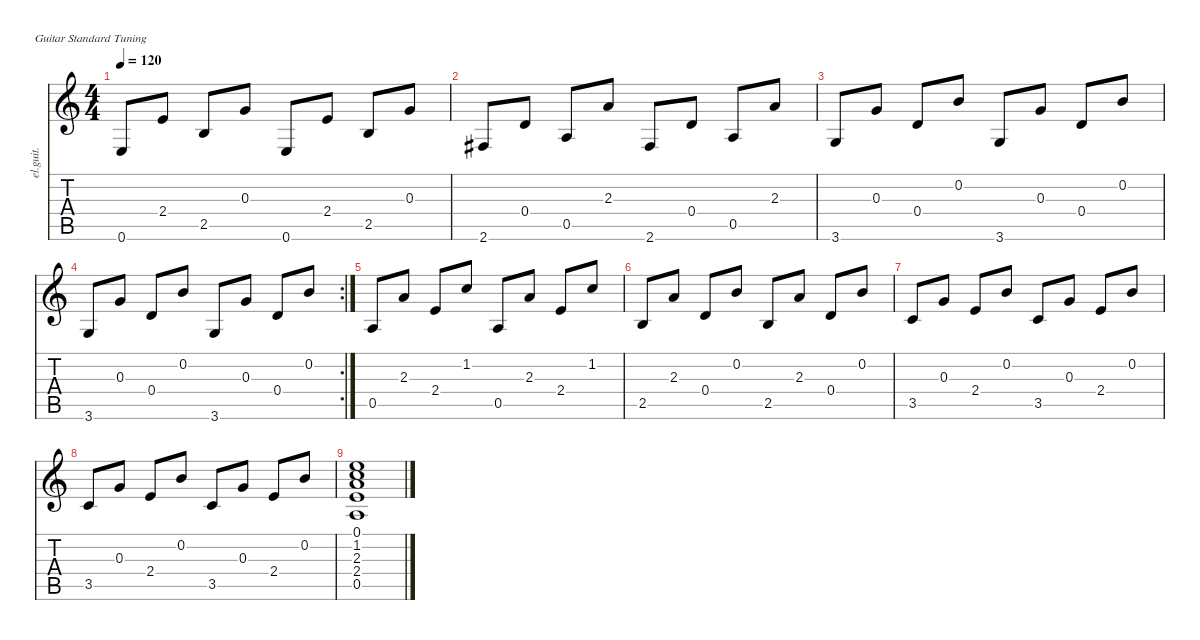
\defaultSystemsLayout 4
\hideDynamics
\bracketExtendMode nobrackets
\otherSystemsTrackNameOrientation horizontal
\track ("Clean Guitar" "el.guit.") {instrument electricguitarclean}
\staff {score tabs}
\tuning (E4 B3 G3 D3 A2 E2)
\ts (4 4)
\tempo 120
\clef g2
\ks c
0.6.8{dy mf instrument electricguitarclean beam Up} 2.4.8{beam Up} 2.5.8{beam Up} 0.3.8{beam Up} 0.6.8{beam Up} 2.4.8{beam Up} 2.5.8{beam Up} 0.3.8{beam Up} |
2.6{acc #}.8{beam Up} 0.4.8{beam Up} 0.5.8{beam Up} 2.3.8{beam Up} 2.6{acc #}.8{beam Up} 0.4.8{beam Up} 0.5.8{beam Up} 2.3.8{beam Up} |
3.6.8{beam Up} 0.3.8{beam Up} 0.4.8{beam Up} 0.2.8{beam Up} 3.6.8{beam Up} 0.3.8{beam Up} 0.4.8{beam Up} 0.2.8{beam Up} |
\rc 2
3.6.8{beam Up} 0.3.8{beam Up} 0.4.8{beam Up} 0.2.8{beam Up} 3.6.8{beam Up} 0.3.8{beam Up} 0.4.8{beam Up} 0.2.8{beam Up} |
0.5.8{beam Up} 2.3.8{beam Up} 2.4.8{beam Up} 1.2.8{beam Up} 0.5.8{beam Up} 2.3.8{beam Up} 2.4.8{beam Up} 1.2.8{beam Up} |
2.5.8{beam Up} 2.3.8{beam Up} 0.4.8{beam Up} 0.2.8{beam Up} 2.5.8{beam Up} 2.3.8{beam Up} 0.4.8{beam Up} 0.2.8{beam Up} |
3.5.8{beam Up} 0.3.8{beam Up} 2.4.8{beam Up} 0.2.8{beam Up} 3.5.8{beam Up} 0.3.8{beam Up} 2.4.8{beam Up} 0.2.8{beam Up} |
3.5.8{beam Up} 0.3.8{beam Up} 2.4.8{beam Up} 0.2.8{beam Up} 3.5.8{beam Up} 0.3.8{beam Up} 2.4.8{beam Up} 0.2.8{beam Up} |
(0.1 1.2 2.3 2.4 0.5).1{beam Up}
